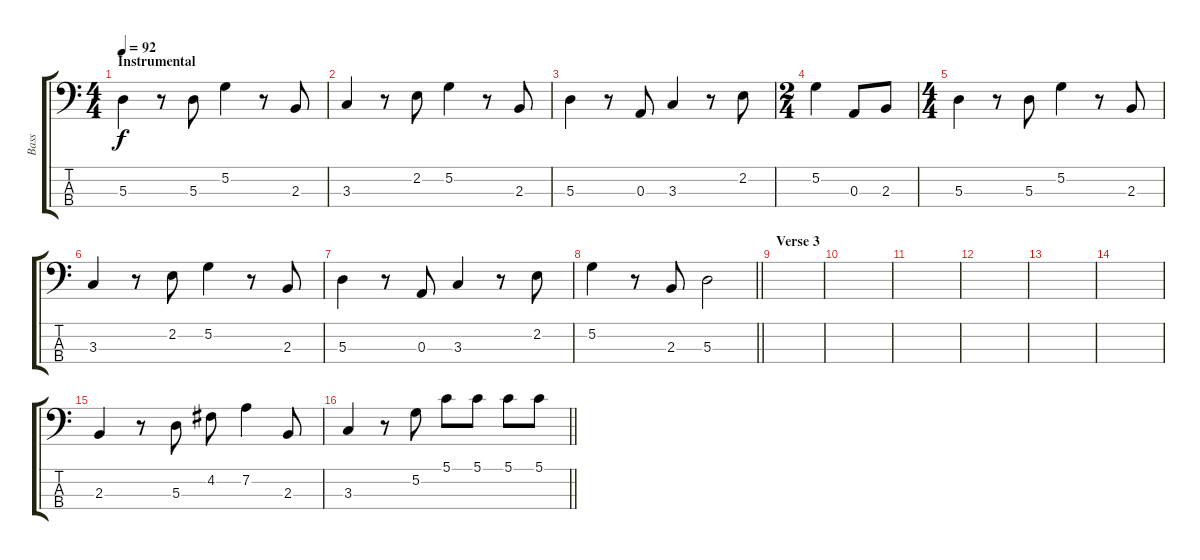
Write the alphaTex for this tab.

\track ("Bass" "Bass") {instrument electricbassfinger}
\staff {score tabs}
\tuning (G2 D2 A1 E1) {hide}
\ts (4 4)
\section ("" "Instrumental")
\tempo 92
\clef f4
\ks c
5.3.4{dy f} r.8 5.3.8 5.2.4 r.8 2.3.8 |
3.3.4 r.8 2.2.8 5.2.4 r.8 2.3.8 |
5.3.4 r.8 0.3.8 3.3.4 r.8 2.2.8 |
\ts (2 4)
5.2.4 0.3.8 2.3.8 |
\ts (4 4)
5.3.4 r.8 5.3.8 5.2.4 r.8 2.3.8 |
3.3.4 r.8 2.2.8 5.2.4 r.8 2.3.8 |
5.3.4 r.8 0.3.8 3.3.4 r.8 2.2.8 |
\barLineRight lightlight
5.2.4 r.8 2.3.8 5.3.2 |
\section ("" "Verse 3")
|
|
|
|
|
|
2.3.4 r.8 5.3.8 4.2.8 7.2.4 2.3.8 |
\barLineRight lightlight
3.3.4 r.8 5.2.8 5.1.8 5.1.8 5.1.8 5.1.8
